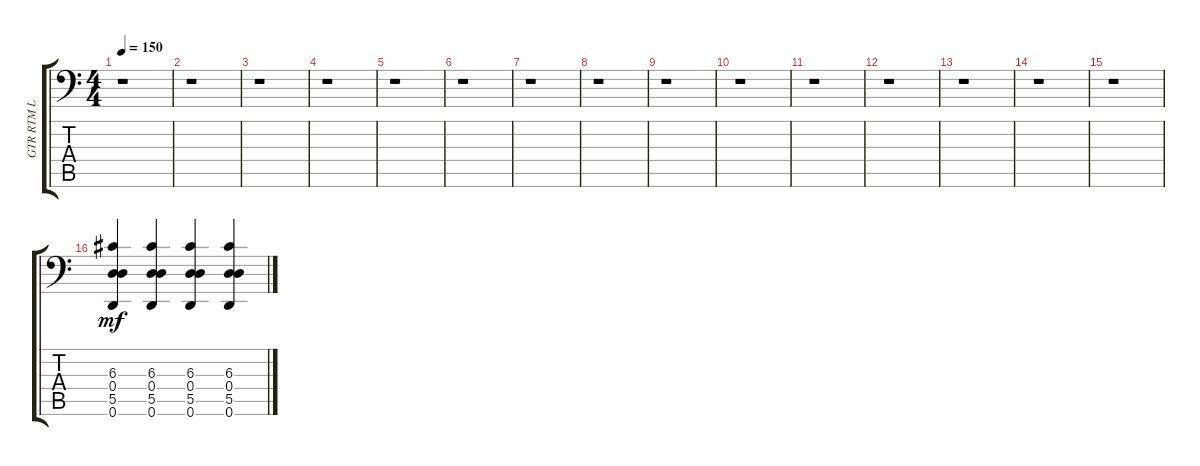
\track ("GTR RTM L" "GTR RTM L") {instrument overdrivenguitar}
\staff {score tabs}
\tuning (E3 C3 G2 D2 A1 D1) {hide}
\ts (4 4)
\tempo 150
\clef f4
\ks c
r.1{dy mf} |
r.1 |
r.1 |
r.1 |
r.1 |
r.1 |
r.1 |
r.1 |
r.1 |
r.1 |
r.1 |
r.1 |
r.1 |
r.1 |
r.1 |
(6.3 0.4 5.5 0.6).4 (6.3 0.4 5.5 0.6).4 (6.3 0.4 5.5 0.6).4 (6.3 0.4 5.5 0.6).4
